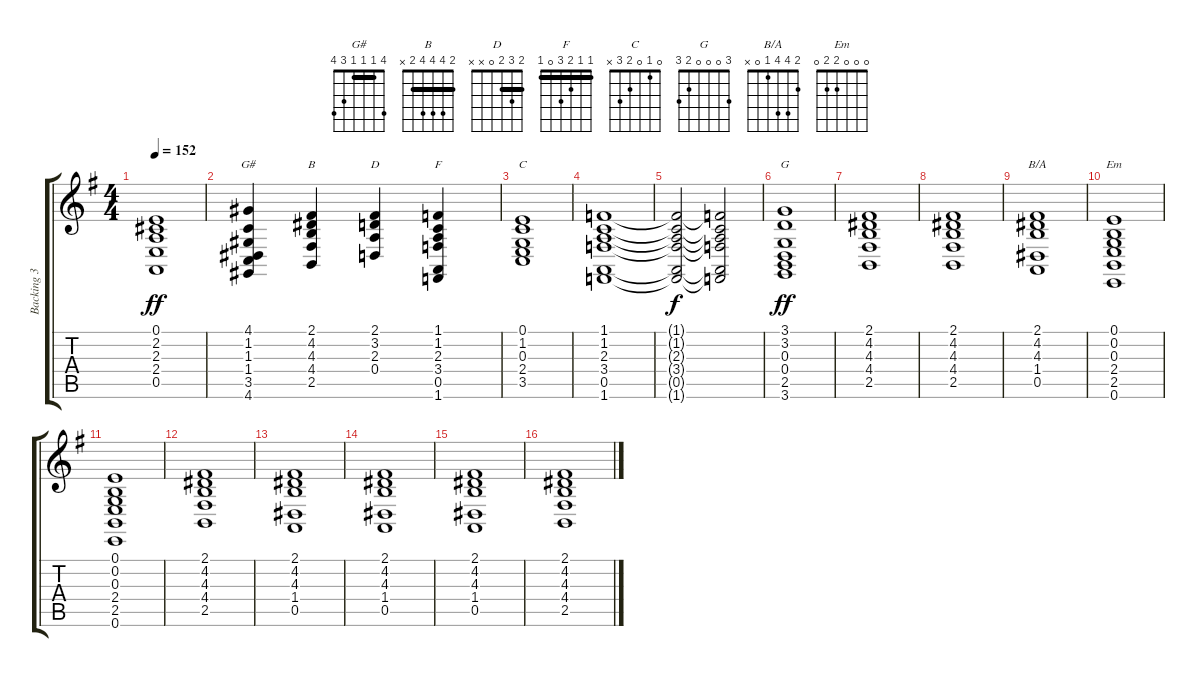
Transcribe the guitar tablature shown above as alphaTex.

\track ("Backing 3" "Backing 3") {instrument stringensemble1}
\staff {score tabs}
\tuning (E4 B3 G3 D3 A2 E2) {hide}
\chord ("G#" 4 1 1 1 3 4) {barre 1}
\chord ("B" 2 4 4 4 2 x) {barre 2}
\chord ("D" 2 3 2 0 x x) {barre 2}
\chord ("F" 1 1 2 3 0 1) {barre 1}
\chord ("C" 0 1 0 2 3 x)
\chord ("G" 3 0 0 0 2 3)
\chord ("B/A" 2 4 4 1 0 x)
\chord ("Em" 0 0 0 2 2 0)
\ts (4 4)
\tempo 152
\clef g2
\ks g
(0.1 2.2 2.3 2.4 0.5).1{dy ff} |
(4.1 1.2 1.3 1.4 3.5 4.6).4{ch "G#"} (2.1 4.2 4.3 4.4 2.5).4{ch "B"} (2.1 3.2 2.3 0.4).4{ch "D"} (1.1 1.2 2.3 3.4 0.5 1.6).4{ch "F"} |
(0.1 1.2 0.3 2.4 3.5).1{ch "C"} |
(1.1 1.2 2.3 3.4 0.5 1.6).1 |
(1.1{t} 1.2{t} 2.3{t} 3.4{t} 0.5{t} 1.6{t}).2{dy f} (1.1{t} 1.2{t} 2.3{t} 3.4{t} 0.5{t} 1.6{t}).2 |
(3.1 3.2 0.3 0.4 2.5 3.6).1{ch "G" dy ff} |
(2.1 4.2 4.3 4.4 2.5).1 |
(2.1 4.2 4.3 4.4 2.5).1 |
(2.1 4.2 4.3 1.4 0.5).1{ch "B/A"} |
(0.1 0.2 0.3 2.4 2.5 0.6).1{ch "Em"} |
(0.1 0.2 0.3 2.4 2.5 0.6).1 |
(2.1 4.2 4.3 4.4 2.5).1 |
(2.1 4.2 4.3 1.4 0.5).1 |
(2.1 4.2 4.3 1.4 0.5).1 |
(2.1 4.2 4.3 1.4 0.5).1 |
(2.1 4.2 4.3 4.4 2.5).1
